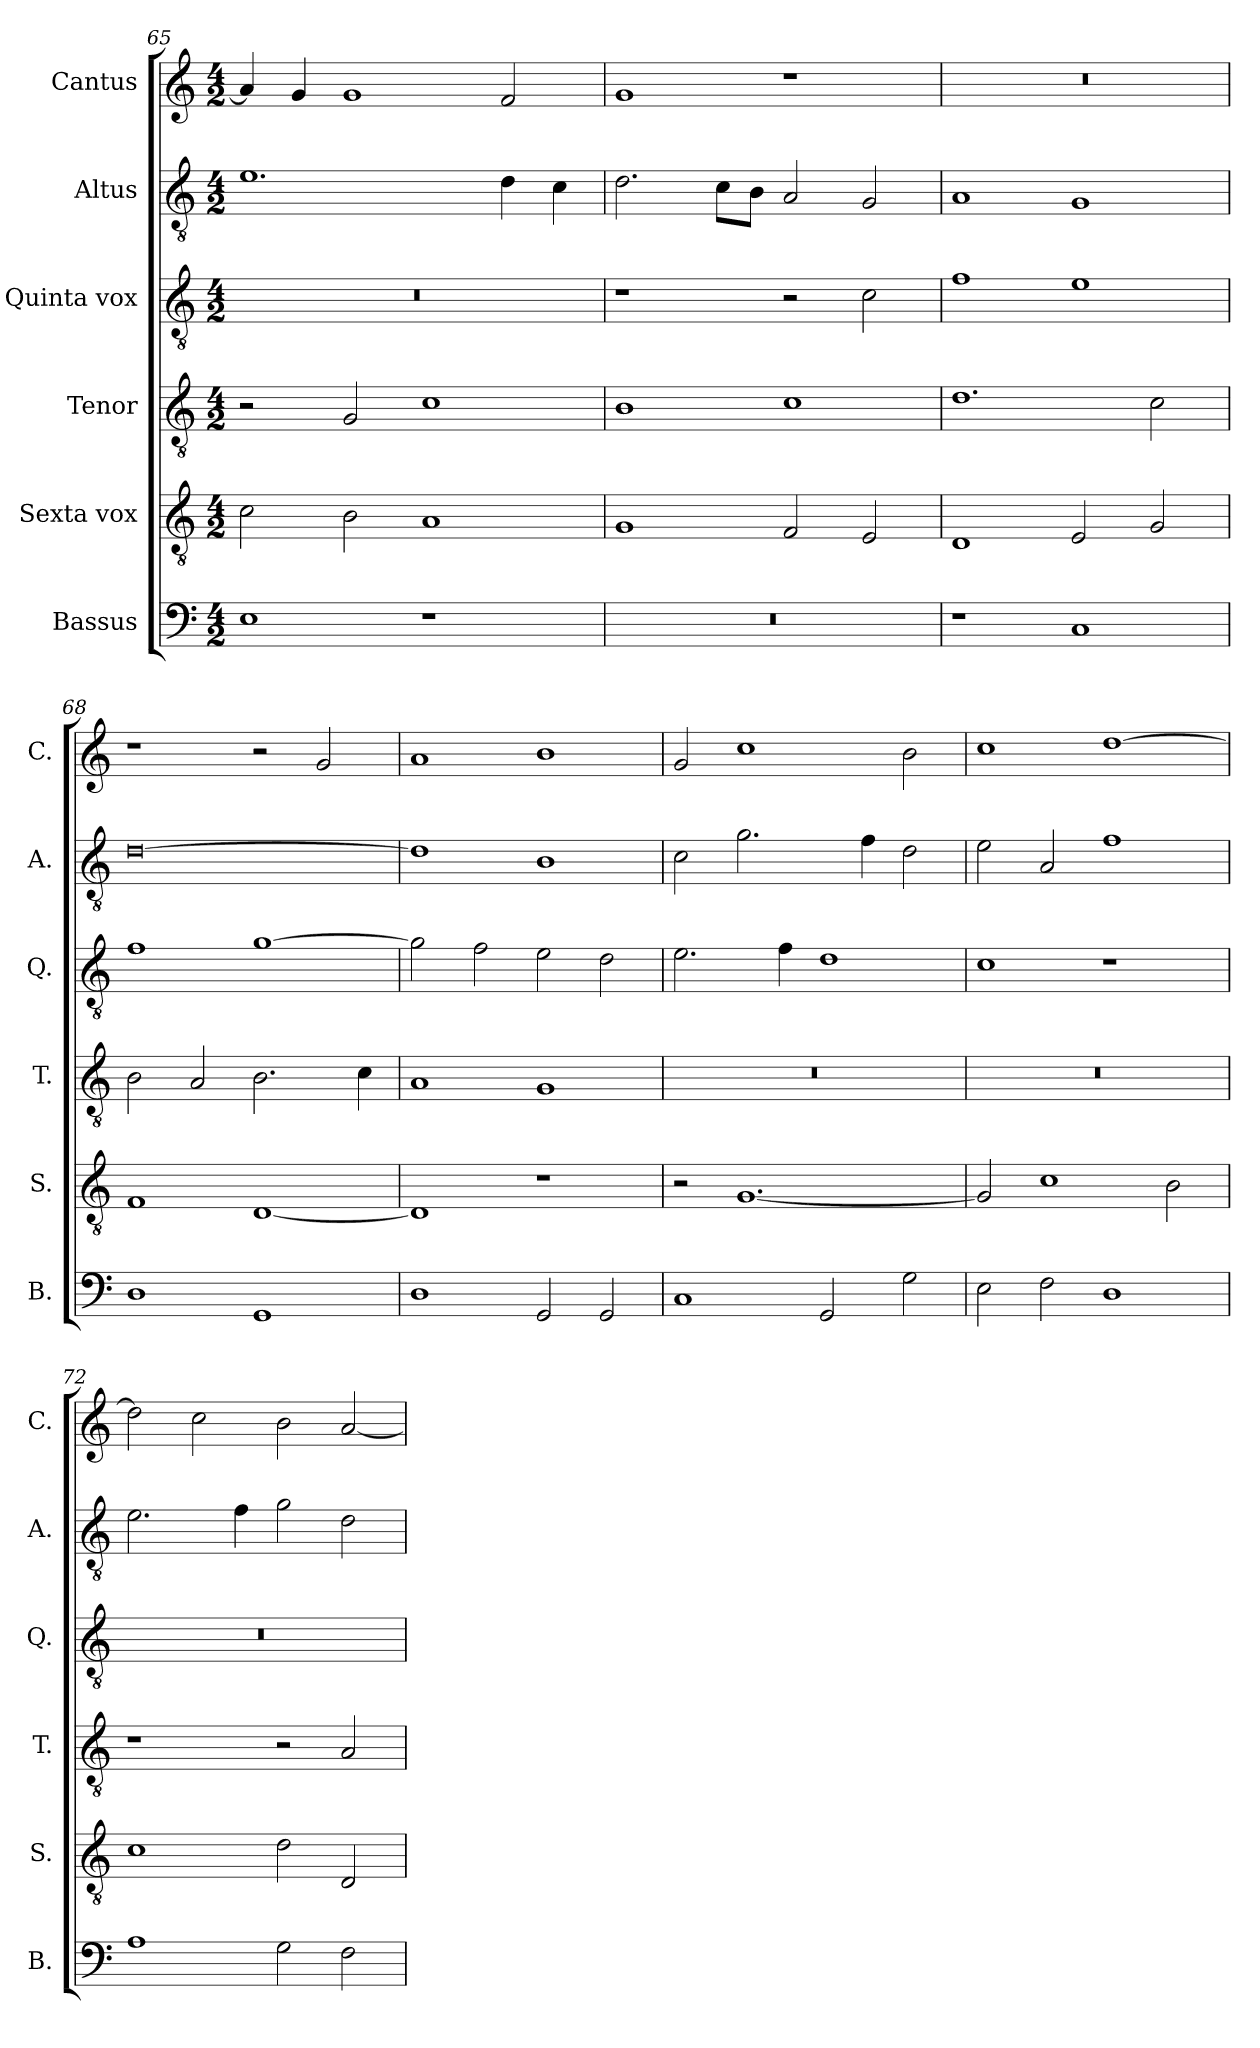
**kern	**kern	**kern	**kern	**kern	**kern
*part6	*part5	*part4	*part3	*part2	*part1
*staff6	*staff5	*staff4	*staff3	*staff2	*staff1
*I"Bassus	*I"Sexta vox	*I"Tenor	*I"Quinta vox	*I"Altus	*I"Cantus
*I'B.	*I'S.	*I'T.	*I'Q.	*I'A.	*I'C.
*clefF4	*clefGv2	*clefGv2	*clefGv2	*clefGv2	*clefG2
*k[]	*k[]	*k[]	*k[]	*k[]	*k[]
*M4/2	*M4/2	*M4/2	*M4/2	*M4/2	*M4/2
=65	=65	=65	=65	=65	=65
1E	2c\	2r	0r	1.e	4a/]
.	.	.	.	.	4g/
.	2B\	2G/	.	.	1g
1r	1A	1c	.	.	.
.	.	.	.	4d\	2f/
.	.	.	.	4c\	.
=66	=66	=66	=66	=66	=66
0r	1G	1B	1r	2.d\	1g
.	.	.	.	8c\L	.
.	.	.	.	8B\J	.
.	2F/	1c	2r	2A/	1r
.	2E/	.	2c\	2G/	.
=67	=67	=67	=67	=67	=67
1r	1D	1.d	1f	1A	0r
1C	2E/	.	1e	1G	.
.	2G/	2c\	.	.	.
=68	=68	=68	=68	=68	=68
1D	1F	2B\	1f	[0d	1r
.	.	2A/	.	.	.
1GG	[1D	2.B\	[1g	.	2r
.	.	.	.	.	2g/
.	.	4c\	.	.	.
=69	=69	=69	=69	=69	=69
1D	1D]	1A	2g\]	1d]	1a
.	.	.	2f\	.	.
2GG/	1r	1G	2e\	1B	1b
2GG/	.	.	2d\	.	.
=70	=70	=70	=70	=70	=70
1C	2r	0r	2.e\	2c\	2g/
.	[1.G	.	.	2.g\	1cc
.	.	.	4f\	.	.
2GG/	.	.	1d	.	.
.	.	.	.	4f\	.
2G\	.	.	.	2d\	2b\
!!LO:LB:g=z
=71	=71	=71	=71	=71	=71
2E\	2G/]	0r	1c	2e\	1cc
2F\	1c	.	.	2A/	.
1D	.	.	1r	1f	[1dd
.	2B\	.	.	.	.
=72	=72	=72	=72	=72	=72
1A	1c	1r	0r	2.e\	2dd\]
.	.	.	.	.	2cc\
.	.	.	.	4f\	.
2G\	2d\	2r	.	2g\	2b\
2F\	2D/	2A/	.	2d\	[2a/
=	=	=	=	=	=
*-	*-	*-	*-	*-	*-
